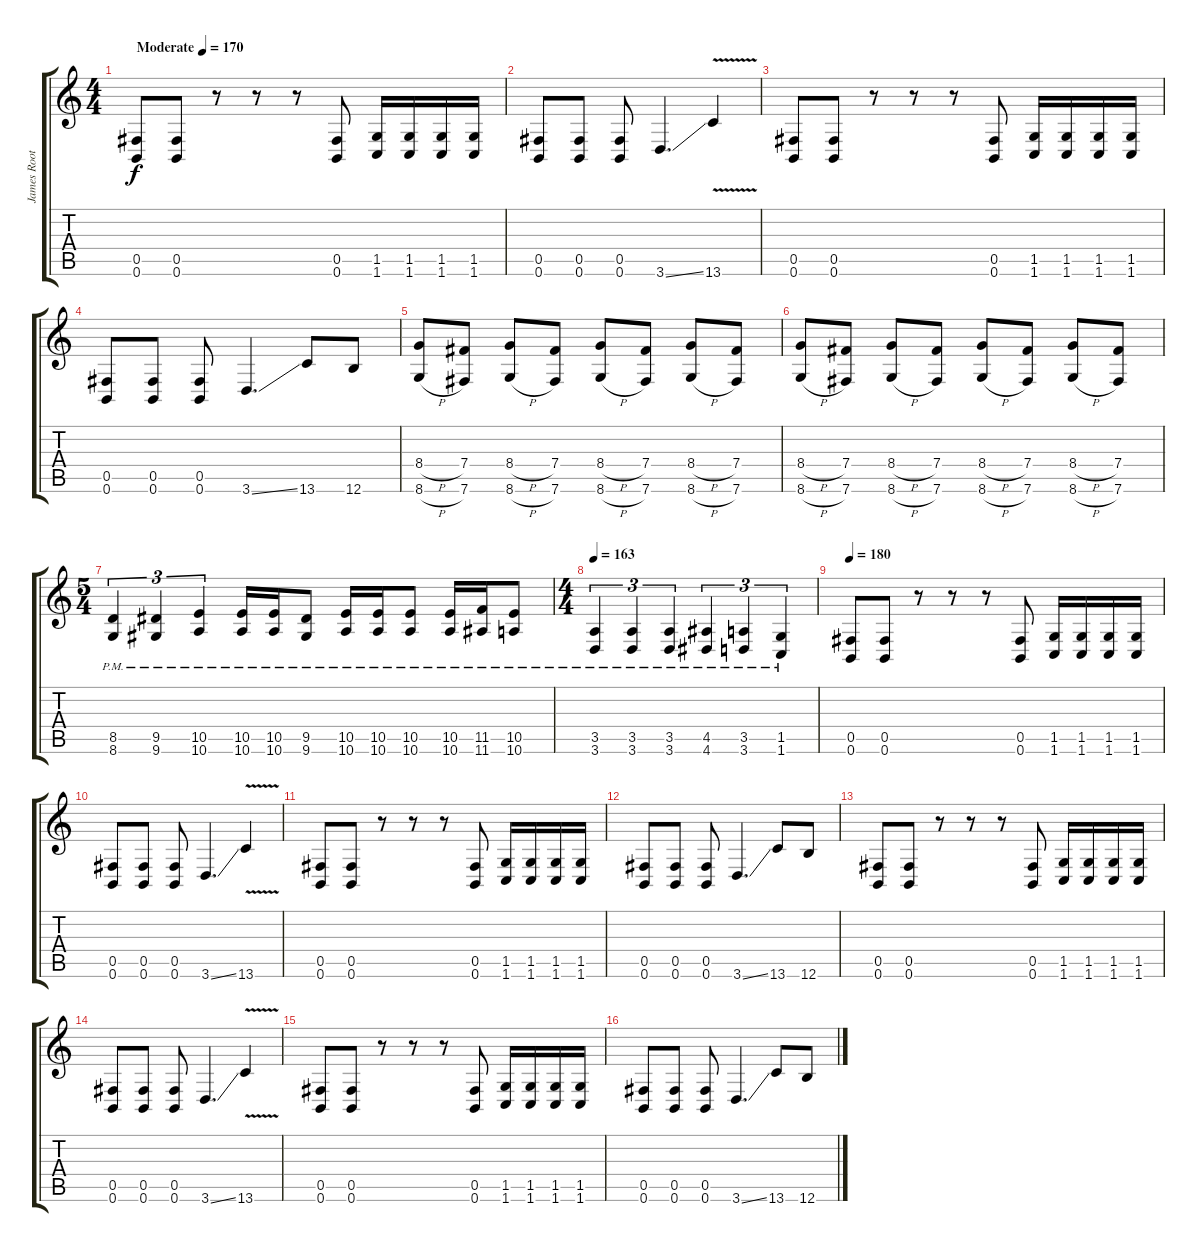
\track ("James Root" "James Root") {instrument distortionguitar}
\staff {score tabs}
\tuning (Db4 Ab3 E3 B2 Gb2 B1) {hide}
\ts (4 4)
\tempo (170 "Moderate")
\clef g2
\ks c
(0.5 0.6).8{dy f instrument distortionguitar} (0.5 0.6).8 r.8 r.8 r.8 (0.5 0.6).8 (1.5 1.6).16 (1.5 1.6).16 (1.5 1.6).16 (1.5 1.6).16 |
(0.5 0.6).8 (0.5 0.6).8 (0.5 0.6).8 3.6{ss}.4{d} 13.6{v}.4 |
(0.5 0.6).8 (0.5 0.6).8 r.8 r.8 r.8 (0.5 0.6).8 (1.5 1.6).16 (1.5 1.6).16 (1.5 1.6).16 (1.5 1.6).16 |
(0.5 0.6).8 (0.5 0.6).8 (0.5 0.6).8 3.6{ss}.4{d} 13.6.8 12.6.8 |
(8.4{h} 8.6{h}).8 (7.4 7.6).8 (8.4{h} 8.6{h}).8 (7.4 7.6).8 (8.4{h} 8.6{h}).8 (7.4 7.6).8 (8.4{h} 8.6{h}).8 (7.4 7.6).8 |
(8.4{h} 8.6{h}).8 (7.4 7.6).8 (8.4{h} 8.6{h}).8 (7.4 7.6).8 (8.4{h} 8.6{h}).8 (7.4 7.6).8 (8.4{h} 8.6{h}).8 (7.4 7.6).8 |
\ts (5 4)
(8.5{pm} 8.6{pm}).4{tu (3 2)} (9.5{pm} 9.6{pm}).4{tu (3 2)} (10.5{pm} 10.6{pm}).4{tu (3 2)} (10.5{pm} 10.6{pm}).16 (10.5{pm} 10.6{pm}).16 (9.5{pm} 9.6{pm}).8 (10.5{pm} 10.6{pm}).16 (10.5{pm} 10.6{pm}).16 (10.5{pm} 10.6{pm}).8 (10.5{pm} 10.6{pm}).16 (11.5{pm} 11.6{pm}).16 (10.5{pm} 10.6{pm}).8 |
\ts (4 4)
\tempo 163
(3.5{pm} 3.6{pm}).4{tu (3 2)} (3.5{pm} 3.6{pm}).4{tu (3 2)} (3.5{pm} 3.6{pm}).4{tu (3 2)} (4.5{pm} 4.6{pm}).4{tu (3 2)} (3.5{pm} 3.6{pm}).4{tu (3 2)} (1.5{pm} 1.6{pm}).4{tu (3 2)} |
\tempo 180
(0.5 0.6).8 (0.5 0.6).8 r.8 r.8 r.8 (0.5 0.6).8 (1.5 1.6).16 (1.5 1.6).16 (1.5 1.6).16 (1.5 1.6).16 |
(0.5 0.6).8 (0.5 0.6).8 (0.5 0.6).8 3.6{ss}.4{d} 13.6{v}.4 |
(0.5 0.6).8 (0.5 0.6).8 r.8 r.8 r.8 (0.5 0.6).8 (1.5 1.6).16 (1.5 1.6).16 (1.5 1.6).16 (1.5 1.6).16 |
(0.5 0.6).8 (0.5 0.6).8 (0.5 0.6).8 3.6{ss}.4{d} 13.6.8 12.6.8 |
(0.5 0.6).8 (0.5 0.6).8 r.8 r.8 r.8 (0.5 0.6).8 (1.5 1.6).16 (1.5 1.6).16 (1.5 1.6).16 (1.5 1.6).16 |
(0.5 0.6).8 (0.5 0.6).8 (0.5 0.6).8 3.6{ss}.4{d} 13.6{v}.4 |
(0.5 0.6).8 (0.5 0.6).8 r.8 r.8 r.8 (0.5 0.6).8 (1.5 1.6).16 (1.5 1.6).16 (1.5 1.6).16 (1.5 1.6).16 |
(0.5 0.6).8 (0.5 0.6).8 (0.5 0.6).8 3.6{ss}.4{d} 13.6.8 12.6.8
